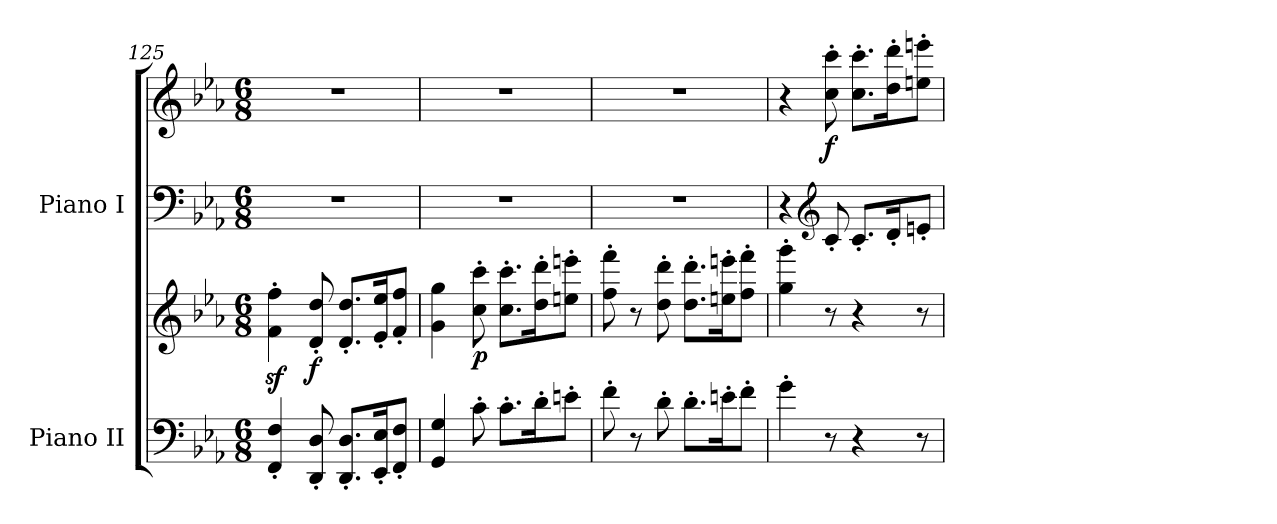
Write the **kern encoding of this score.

**kern	**kern	**dynam	**kern	**kern	**dynam
*part2	*part2	*part2	*part1	*part1	*part1
*staff4	*staff3	*staff3/4	*staff2	*staff1	*staff1/2
*I"Piano II	*	*	*I"Piano I	*	*
*I'Pno. II	*	*	*I'Pno. I	*	*
*clefF4	*clefG2	*	*clefF4	*clefG2	*
*k[b-e-a-]	*k[b-e-a-]	*	*k[b-e-a-]	*k[b-e-a-]	*
*M6/8	*M6/8	*	*M6/8	*M6/8	*
=125	=125	=125	=125	=125	=125
4FF/' 4F/'	4f\z<' 4ff\z<'	.	2.r	2.r	.
!	!	!LO:DY:b	!	!	!
8DD/' 8D/'	8d/' 8dd/'	f	.	.	.
8.DD/' 8.D/'L	8.d/' 8.dd/'L	.	.	.	.
16EE-/' 16E-/'K	16e-/' 16ee-/'K	.	.	.	.
8FF/' 8F/'J	8f/' 8ff/'J	.	.	.	.
=126	=126	=126	=126	=126	=126
4GG/ 4G/	4g\ 4gg\	.	2.r	2.r	.
!	!	!LO:DY:b	!	!	!
8c'\	8cc\' 8ccc\'	p	.	.	.
8.c'\L	8.cc\' 8.ccc\'L	.	.	.	.
16d'\K	16dd\' 16ddd\'K	.	.	.	.
8en'\J	8een\' 8eeen\'J	.	.	.	.
!!LO:LB:g=z
=127	=127	=127	=127	=127	=127
8f'\	8ff\' 8fff\'	.	2.r	2.r	.
8r	8r	.	.	.	.
8d'\	8dd\' 8ddd\'	.	.	.	.
8.d'\L	8.dd\' 8.ddd\'L	.	.	.	.
16en'\K	16een\' 16eeen\'K	.	.	.	.
8f'\J	8ff\' 8fff\'J	.	.	.	.
=128	=128	=128	=128	=128	=128
4g'\	4gg\' 4ggg\'	.	4r	4r	.
*	*	*	*clefG2	*	*
!	!	!	!	!	!LO:DY:b
8r	8r	.	8c'/	8cc\' 8ccc\'	f
4r	4r	.	8.c'/L	8.cc\' 8.ccc\'L	.
.	.	.	16d'/K	16dd\' 16ddd\'K	.
8r	8r	.	8en'/J	8een\' 8eeen\'J	.
=	=	=	=	=	=
*-	*-	*-	*-	*-	*-
